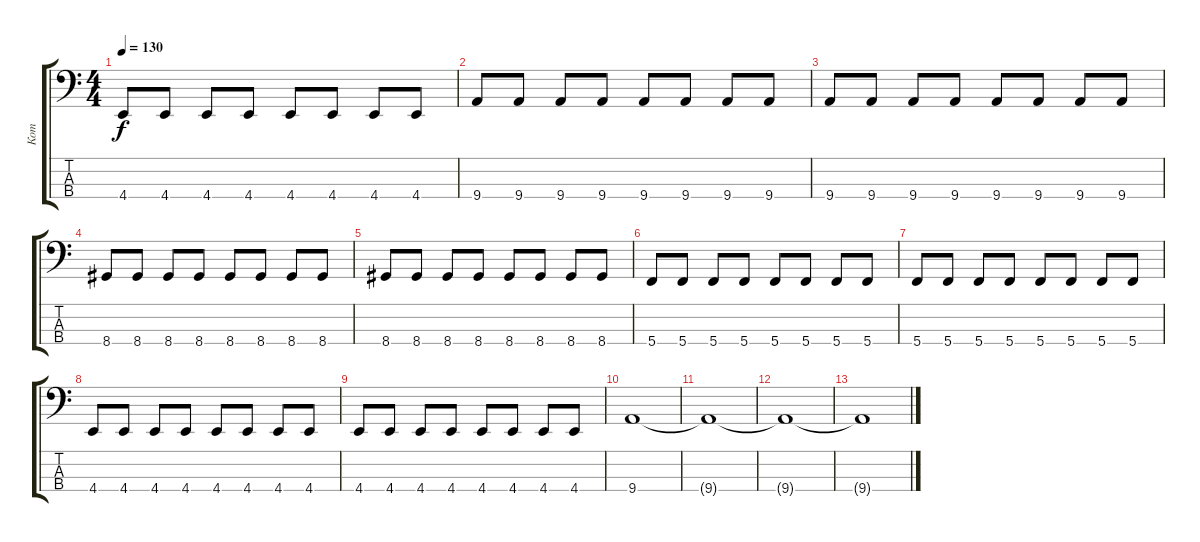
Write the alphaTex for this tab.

\track ("Кот" "Кот") {instrument electricbassfinger}
\staff {score tabs}
\tuning (F2 C2 G1 C1) {hide}
\ts (4 4)
\tempo 130
\clef f4
\ks c
4.4.8{dy f} 4.4.8 4.4.8 4.4.8 4.4.8 4.4.8 4.4.8 4.4.8 |
9.4.8 9.4.8 9.4.8 9.4.8 9.4.8 9.4.8 9.4.8 9.4.8 |
9.4.8 9.4.8 9.4.8 9.4.8 9.4.8 9.4.8 9.4.8 9.4.8 |
8.4.8 8.4.8 8.4.8 8.4.8 8.4.8 8.4.8 8.4.8 8.4.8 |
8.4.8 8.4.8 8.4.8 8.4.8 8.4.8 8.4.8 8.4.8 8.4.8 |
5.4.8 5.4.8 5.4.8 5.4.8 5.4.8 5.4.8 5.4.8 5.4.8 |
5.4.8 5.4.8 5.4.8 5.4.8 5.4.8 5.4.8 5.4.8 5.4.8 |
4.4.8 4.4.8 4.4.8 4.4.8 4.4.8 4.4.8 4.4.8 4.4.8 |
4.4.8 4.4.8 4.4.8 4.4.8 4.4.8 4.4.8 4.4.8 4.4.8 |
9.4.1 |
9.4{t}.1 |
9.4{t}.1 |
9.4{t}.1
